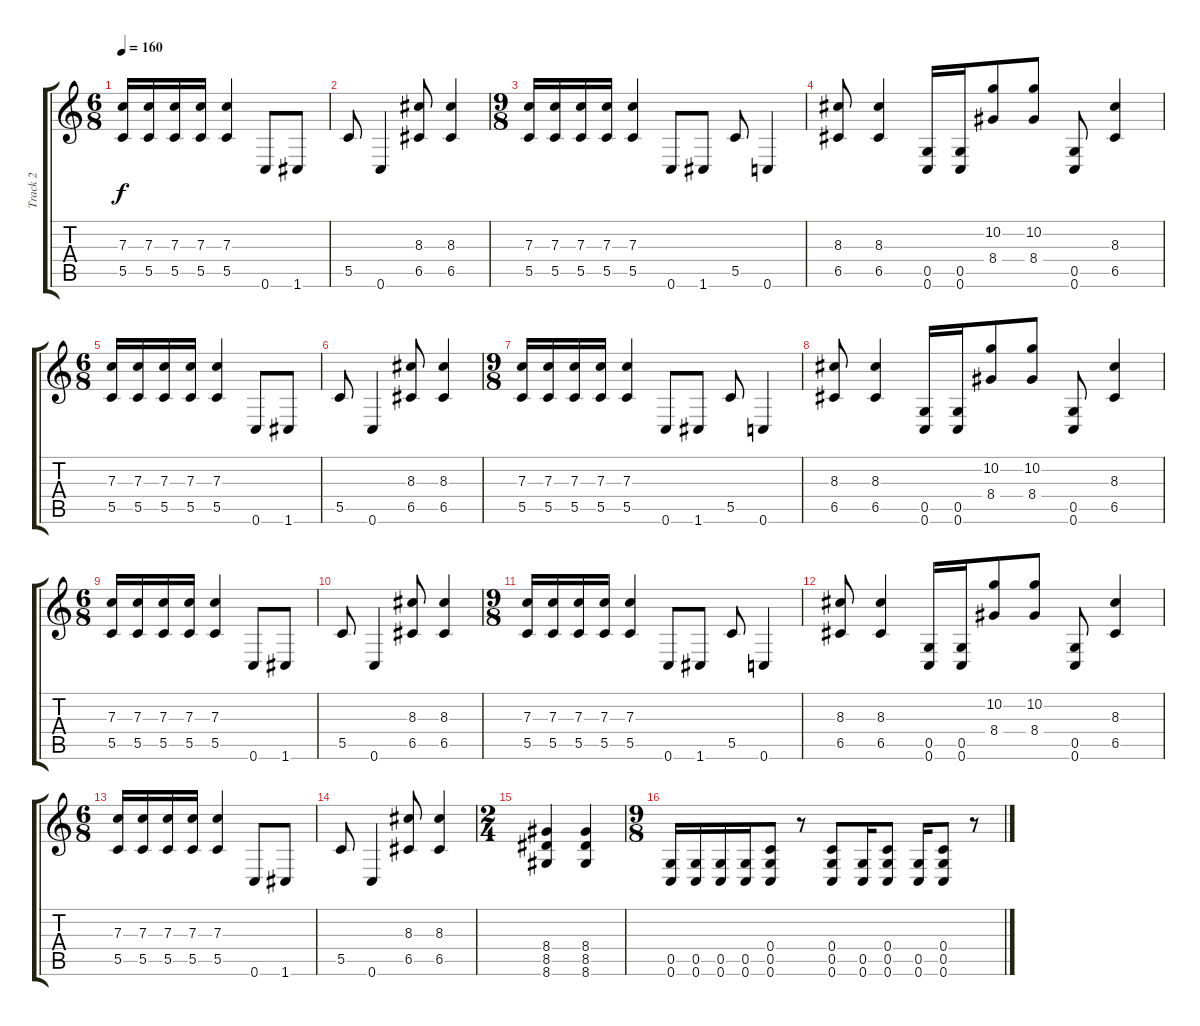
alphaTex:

\track ("Track 2" "Track 2") {instrument overdrivenguitar}
\staff {score tabs}
\tuning (D4 A3 F3 C3 G2 C2) {hide}
\ts (6 8)
\tempo 160
\clef g2
\ks c
(7.3 5.5).16{dy f} (7.3 5.5).16 (7.3 5.5).16 (7.3 5.5).16 (7.3 5.5).4 0.6.8 1.6.8 |
5.5.8 0.6.4 (8.3 6.5).8 (8.3 6.5).4 |
\ts (9 8)
(7.3 5.5).16 (7.3 5.5).16 (7.3 5.5).16 (7.3 5.5).16 (7.3 5.5).4 0.6.8 1.6.8 5.5.8 0.6.4 |
(8.3 6.5).8 (8.3 6.5).4 (0.5 0.6).16 (0.5 0.6).16 (10.2 8.4).8 (10.2 8.4).8 (0.5 0.6).8 (8.3 6.5).4 |
\ts (6 8)
(7.3 5.5).16 (7.3 5.5).16 (7.3 5.5).16 (7.3 5.5).16 (7.3 5.5).4 0.6.8 1.6.8 |
5.5.8 0.6.4 (8.3 6.5).8 (8.3 6.5).4 |
\ts (9 8)
(7.3 5.5).16 (7.3 5.5).16 (7.3 5.5).16 (7.3 5.5).16 (7.3 5.5).4 0.6.8 1.6.8 5.5.8 0.6.4 |
(8.3 6.5).8 (8.3 6.5).4 (0.5 0.6).16 (0.5 0.6).16 (10.2 8.4).8 (10.2 8.4).8 (0.5 0.6).8 (8.3 6.5).4 |
\ts (6 8)
(7.3 5.5).16 (7.3 5.5).16 (7.3 5.5).16 (7.3 5.5).16 (7.3 5.5).4 0.6.8 1.6.8 |
5.5.8 0.6.4 (8.3 6.5).8 (8.3 6.5).4 |
\ts (9 8)
(7.3 5.5).16 (7.3 5.5).16 (7.3 5.5).16 (7.3 5.5).16 (7.3 5.5).4 0.6.8 1.6.8 5.5.8 0.6.4 |
(8.3 6.5).8 (8.3 6.5).4 (0.5 0.6).16 (0.5 0.6).16 (10.2 8.4).8 (10.2 8.4).8 (0.5 0.6).8 (8.3 6.5).4 |
\ts (6 8)
(7.3 5.5).16 (7.3 5.5).16 (7.3 5.5).16 (7.3 5.5).16 (7.3 5.5).4 0.6.8 1.6.8 |
5.5.8 0.6.4 (8.3 6.5).8 (8.3 6.5).4 |
\ts (2 4)
(8.4 8.5 8.6).4 (8.4 8.5 8.6).4 |
\ts (9 8)
(0.5 0.6).16 (0.5 0.6).16 (0.5 0.6).16 (0.5 0.6).16 (0.4 0.5 0.6).8 r.8 (0.4 0.5 0.6).8 (0.5 0.6).16 (0.4 0.5 0.6).8 (0.5 0.6).16 (0.4 0.5 0.6).8 r.8
